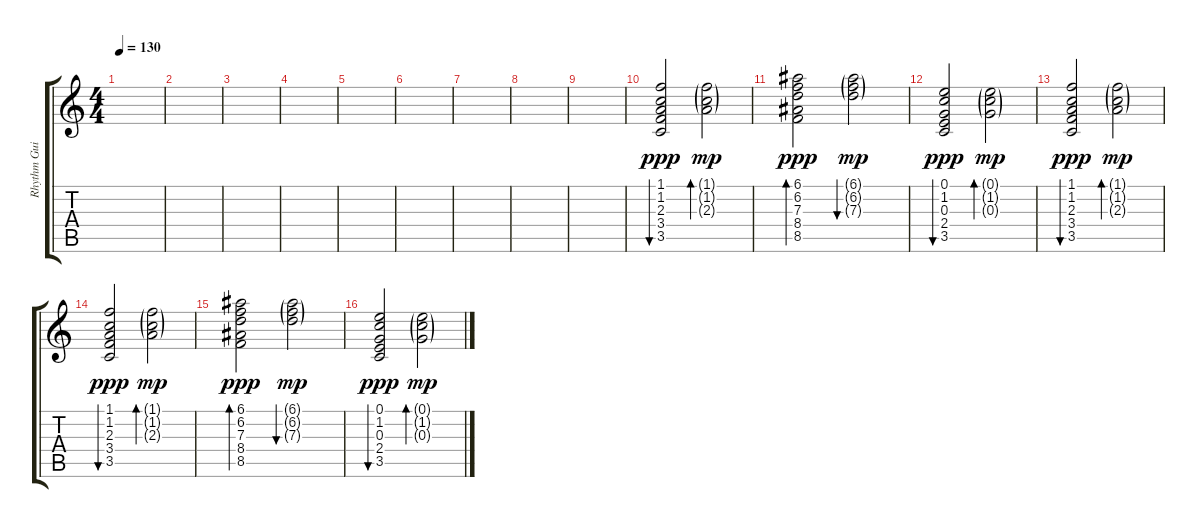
\track ("Rhythm Guitar" "Rhythm Gui") {instrument acousticguitarsteel}
\staff {score tabs}
\tuning (E4 B3 G3 D3 A2 E2) {hide}
\ts (4 4)
\tempo 130
\clef g2
\ks c
|
|
|
|
|
|
|
|
|
(1.1 1.2 2.3 3.4 3.5).2{bu 60 dy ppp} (1.1{g} 1.2{g} 2.3{g}).2{bd 60 dy mp} |
(6.1 6.2 7.3 8.4 8.5).2{bd 60 dy ppp} (6.1{g} 6.2{g} 7.3{g}).2{bu 60 dy mp} |
(0.1 1.2 0.3 2.4 3.5).2{bu 240 dy ppp} (0.1{g} 1.2{g} 0.3{g}).2{bd 60 dy mp} |
(1.1 1.2 2.3 3.4 3.5).2{bu 240 dy ppp} (1.1{g} 1.2{g} 2.3{g}).2{bd 60 dy mp} |
(1.1 1.2 2.3 3.4 3.5).2{bu 60 dy ppp} (1.1{g} 1.2{g} 2.3{g}).2{bd 60 dy mp} |
(6.1 6.2 7.3 8.4 8.5).2{bd 60 dy ppp} (6.1{g} 6.2{g} 7.3{g}).2{bu 60 dy mp} |
(0.1 1.2 0.3 2.4 3.5).2{bu 240 dy ppp} (0.1{g} 1.2{g} 0.3{g}).2{bd 60 dy mp}
